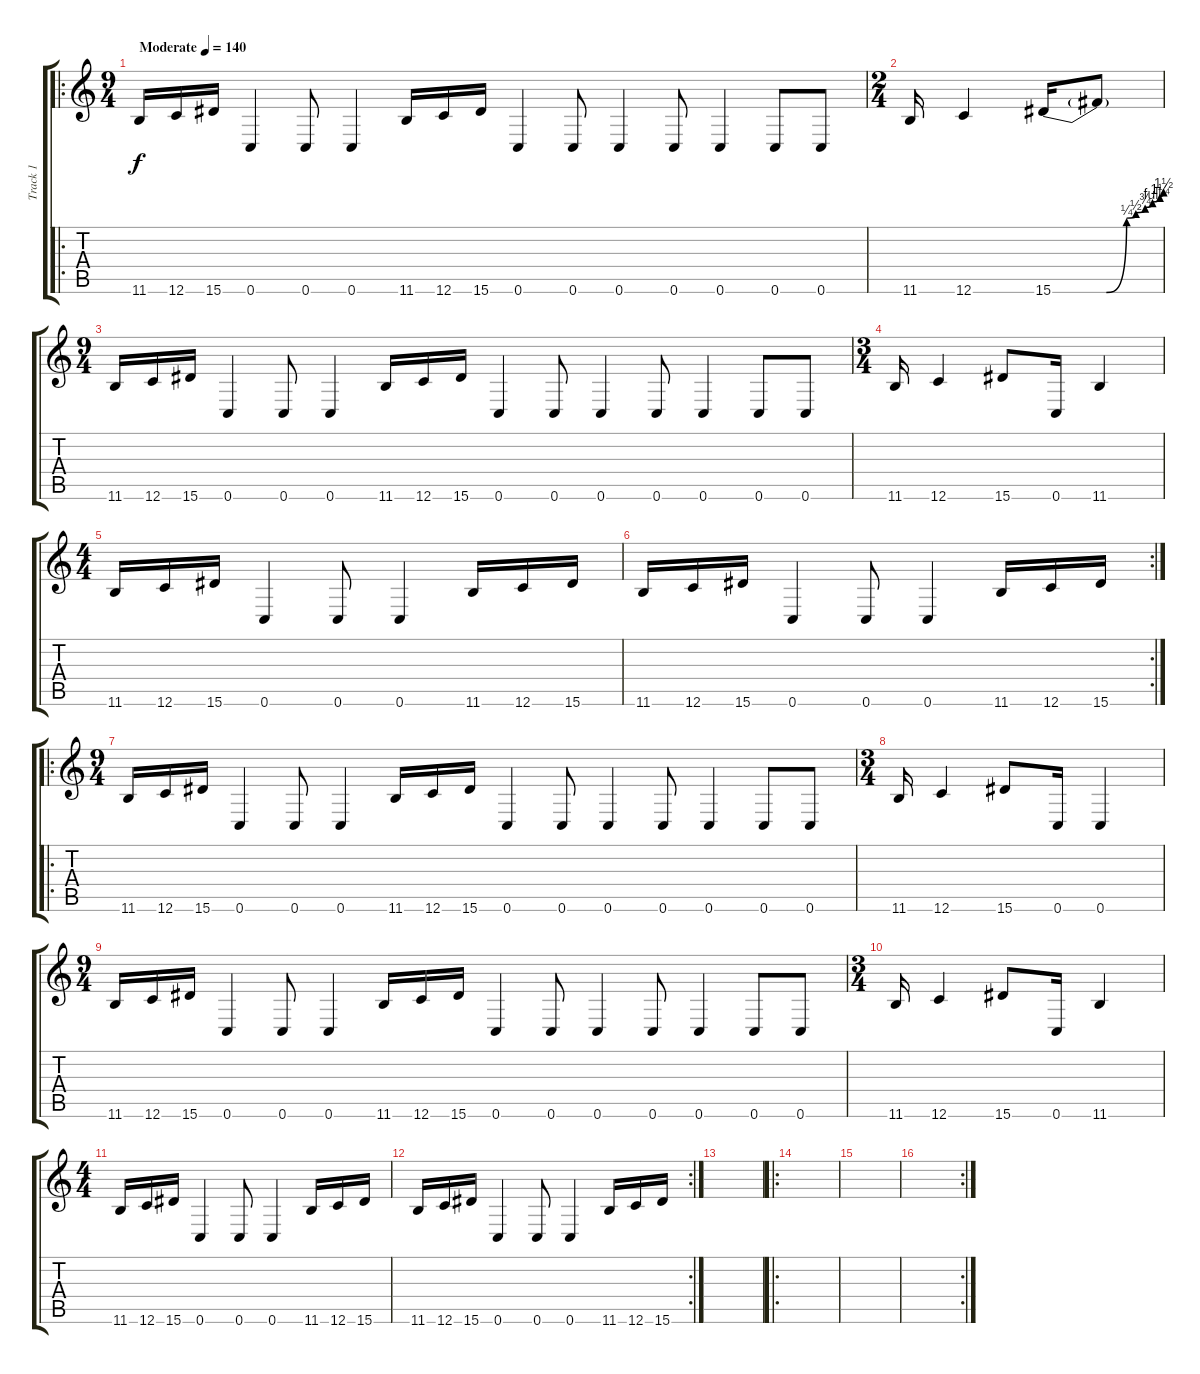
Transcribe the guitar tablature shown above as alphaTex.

\track ("Track 1" "Track 1") {instrument distortionguitar}
\staff {score tabs}
\tuning (D4 A3 F3 C3 G2 C2) {hide}
\ro
\ts (9 4)
\tempo (140 "Moderate")
\clef g2
\ks c
11.6.16{dy f instrument distortionguitar} 12.6.16 15.6.16 0.6.4 0.6.8 0.6.4 11.6.16 12.6.16 15.6.16 0.6.4 0.6.8 0.6.4 0.6.8 0.6.4 0.6.8 0.6.8 |
\ts (2 4)
11.6.16 12.6.4 15.6{be (custom 0 0 5 0 10 0 15 0 27 0 29 0 40 1 45 2 50 3 54 4 58 5 60 6)}.16 15.6{t}.8 |
\ts (9 4)
11.6.16 12.6.16 15.6.16 0.6.4 0.6.8 0.6.4 11.6.16 12.6.16 15.6.16 0.6.4 0.6.8 0.6.4 0.6.8 0.6.4 0.6.8 0.6.8 |
\ts (3 4)
11.6.16 12.6.4 15.6.8 0.6.16 11.6.4 |
\ts (4 4)
11.6.16 12.6.16 15.6.16 0.6.4 0.6.8 0.6.4 11.6.16 12.6.16 15.6.16 |
\rc 2
11.6.16 12.6.16 15.6.16 0.6.4 0.6.8 0.6.4 11.6.16 12.6.16 15.6.16 |
\ro
\ts (9 4)
11.6.16 12.6.16 15.6.16 0.6.4 0.6.8 0.6.4 11.6.16 12.6.16 15.6.16 0.6.4 0.6.8 0.6.4 0.6.8 0.6.4 0.6.8 0.6.8 |
\ts (3 4)
11.6.16 12.6.4 15.6.8 0.6.16 0.6.4 |
\ts (9 4)
11.6.16 12.6.16 15.6.16 0.6.4 0.6.8 0.6.4 11.6.16 12.6.16 15.6.16 0.6.4 0.6.8 0.6.4 0.6.8 0.6.4 0.6.8 0.6.8 |
\ts (3 4)
11.6.16 12.6.4 15.6.8 0.6.16 11.6.4 |
\ts (4 4)
11.6.16 12.6.16 15.6.16 0.6.4 0.6.8 0.6.4 11.6.16 12.6.16 15.6.16 |
\rc 2
11.6.16 12.6.16 15.6.16 0.6.4 0.6.8 0.6.4 11.6.16 12.6.16 15.6.16 |
|
\ro
|
|
\rc 2
